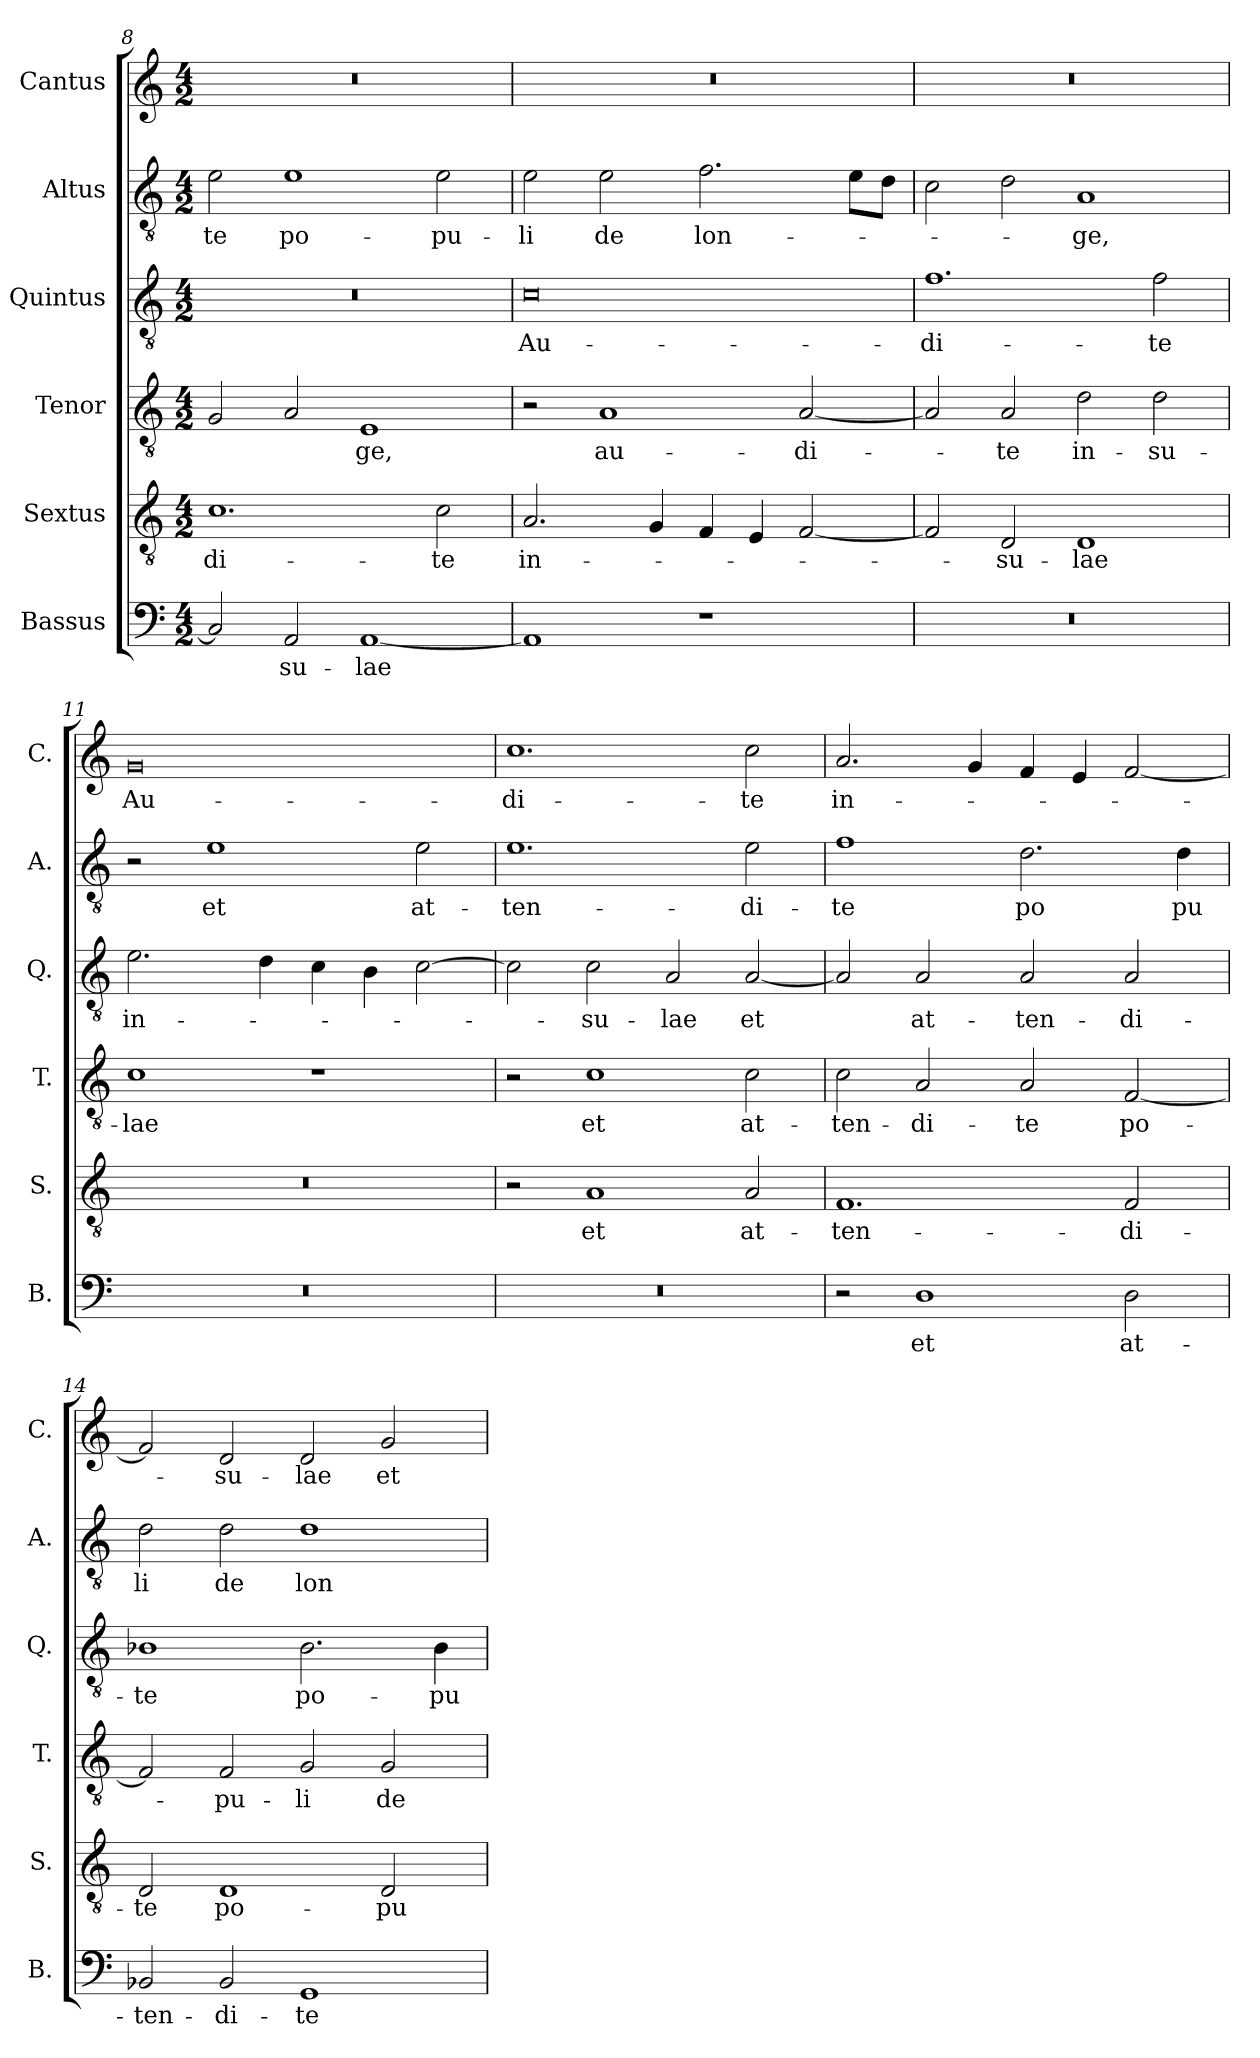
**kern	**text	**kern	**text	**kern	**text	**kern	**text	**kern	**text	**kern	**text
*part6	*part6	*part5	*part5	*part4	*part4	*part3	*part3	*part2	*part2	*part1	*part1
*staff6	*staff6	*staff5	*staff5	*staff4	*staff4	*staff3	*staff3	*staff2	*staff2	*staff1	*staff1
*I"Bassus	*	*I"Sextus	*	*I"Tenor	*	*I"Quintus	*	*I"Altus	*	*I"Cantus	*
*I'B.	*	*I'S.	*	*I'T.	*	*I'Q.	*	*I'A.	*	*I'C.	*
*clefF4	*	*clefGv2	*	*clefGv2	*	*clefGv2	*	*clefGv2	*	*clefG2	*
*k[]	*	*k[]	*	*k[]	*	*k[]	*	*k[]	*	*k[]	*
*M4/2	*	*M4/2	*	*M4/2	*	*M4/2	*	*M4/2	*	*M4/2	*
=8	=8	=8	=8	=8	=8	=8	=8	=8	=8	=8	=8
!	!	!	!LO:LY:b	!	!	!	!	!	!LO:LY:b	!	!
2C/]	.	1.c	-di-	2G/	.	0r	.	2e\	-te	0r	.
!	!LO:LY:b	!	!	!	!	!	!	!	!LO:LY:b	!	!
2AA/	-su-	.	.	2A/	.	.	.	1e	po-	.	.
!	!LO:LY:b	!	!	!	!LO:LY:b	!	!	!	!	!	!
[1AA	-lae	.	.	1E	-ge,	.	.	.	.	.	.
!	!	!	!LO:LY:b	!	!	!	!	!	!LO:LY:b	!	!
.	.	2c\	-te	.	.	.	.	2e\	-pu-	.	.
!!LO:LB:g=z
=9	=9	=9	=9	=9	=9	=9	=9	=9	=9	=9	=9
!	!	!	!LO:LY:b	!	!	!	!LO:LY:b	!	!LO:LY:b	!	!
1AA]	.	2.A/	in-	2r	.	0c	Au-	2e\	-li	0r	.
!	!	!	!	!	!LO:LY:b	!	!	!	!LO:LY:b	!	!
.	.	.	.	1A	au-	.	.	2e\	de	.	.
.	.	4G/	.	.	.	.	.	.	.	.	.
!	!	!	!	!	!	!	!	!	!LO:LY:b	!	!
1r	.	4F/	.	.	.	.	.	2.f\	lon-	.	.
.	.	4E/	.	.	.	.	.	.	.	.	.
!	!	!	!	!	!LO:LY:b	!	!	!	!	!	!
.	.	[2F/	.	[2A/	-di-	.	.	.	.	.	.
.	.	.	.	.	.	.	.	8e\L	.	.	.
.	.	.	.	.	.	.	.	8d\J	.	.	.
=10	=10	=10	=10	=10	=10	=10	=10	=10	=10	=10	=10
!	!	!	!	!	!	!	!LO:LY:b	!	!	!	!
0r	.	2F/]	.	2A/]	.	1.f	-di-	2c\	.	0r	.
!	!	!	!LO:LY:b	!	!LO:LY:b	!	!	!	!	!	!
.	.	2D/	-su-	2A/	-te	.	.	2d\	.	.	.
!	!	!	!LO:LY:b	!	!LO:LY:b	!	!	!	!LO:LY:b	!	!
.	.	1D	-lae	2d\	in-	.	.	1A	-ge,	.	.
!	!	!	!	!	!LO:LY:b	!	!LO:LY:b	!	!	!	!
.	.	.	.	2d\	-su-	2f\	-te	.	.	.	.
=11	=11	=11	=11	=11	=11	=11	=11	=11	=11	=11	=11
!	!	!	!	!	!LO:LY:b	!	!LO:LY:b	!	!	!	!LO:LY:b
0r	.	0r	.	1c	-lae	2.e\	in-	2r	.	0g	Au-
!	!	!	!	!	!	!	!	!	!LO:LY:b	!	!
.	.	.	.	.	.	.	.	1e	et	.	.
.	.	.	.	.	.	4d\	.	.	.	.	.
.	.	.	.	1r	.	4c\	.	.	.	.	.
.	.	.	.	.	.	4B\	.	.	.	.	.
!	!	!	!	!	!	!	!	!	!LO:LY:b	!	!
.	.	.	.	.	.	[2c\	.	2e\	at-	.	.
=12	=12	=12	=12	=12	=12	=12	=12	=12	=12	=12	=12
!	!	!	!	!	!	!	!	!	!LO:LY:b	!	!LO:LY:b
0r	.	2r	.	2r	.	2c\]	.	1.e	-ten-	1.cc	-di-
!	!	!	!LO:LY:b	!	!LO:LY:b	!	!LO:LY:b	!	!	!	!
.	.	1A	et	1c	et	2c\	-su-	.	.	.	.
!	!	!	!	!	!	!	!LO:LY:b	!	!	!	!
.	.	.	.	.	.	2A/	-lae	.	.	.	.
!	!	!	!LO:LY:b	!	!LO:LY:b	!	!LO:LY:b	!	!LO:LY:b	!	!LO:LY:b
.	.	2A/	at-	2c\	at-	[2A/	et	2e\	-di-	2cc\	-te
=13	=13	=13	=13	=13	=13	=13	=13	=13	=13	=13	=13
!	!	!	!LO:LY:b	!	!LO:LY:b	!	!	!	!LO:LY:b	!	!LO:LY:b
2r	.	1.F	-ten-	2c\	-ten-	2A/]	.	1f	-te	2.a/	in-
!	!LO:LY:b	!	!	!	!LO:LY:b	!	!LO:LY:b	!	!	!	!
1D	et	.	.	2A/	-di-	2A/	at-	.	.	.	.
.	.	.	.	.	.	.	.	.	.	4g/	.
!	!	!	!	!	!LO:LY:b	!	!LO:LY:b	!	!LO:LY:b	!	!
.	.	.	.	2A/	-te	2A/	-ten-	2.d\	po	4f/	.
.	.	.	.	.	.	.	.	.	.	4e/	.
!	!LO:LY:b	!	!LO:LY:b	!	!LO:LY:b	!	!LO:LY:b	!	!	!	!
2D\	at-	2F/	-di-	[2F/	po-	2A/	-di-	.	.	[2f/	.
!	!	!	!	!	!	!	!	!	!LO:LY:b	!	!
.	.	.	.	.	.	.	.	4d\	pu	.	.
=14	=14	=14	=14	=14	=14	=14	=14	=14	=14	=14	=14
!	!LO:LY:b	!	!LO:LY:b	!	!	!	!LO:LY:b	!	!LO:LY:b	!	!
2BB-X/	-ten-	2D/	-te	2F/]	.	1B-X	-te	2d\	li	2f/]	.
!	!LO:LY:b	!	!LO:LY:b	!	!LO:LY:b	!	!	!	!LO:LY:b	!	!LO:LY:b
2BB-/	-di-	1D	po-	2F/	-pu-	.	.	2d\	de	2d/	-su-
!	!LO:LY:b	!	!	!	!LO:LY:b	!	!LO:LY:b	!	!LO:LY:b	!	!LO:LY:b
1GG	-te	.	.	2G/	-li	2.B-\	po-	1d	lon	2d/	-lae
!	!	!	!LO:LY:b	!	!LO:LY:b	!	!	!	!	!	!LO:LY:b
.	.	2D/	-pu-	2G/	de	.	.	.	.	2g/	et
!	!	!	!	!	!	!	!LO:LY:b	!	!	!	!
.	.	.	.	.	.	4B-\	-pu-	.	.	.	.
=	=	=	=	=	=	=	=	=	=	=	=
*-	*-	*-	*-	*-	*-	*-	*-	*-	*-	*-	*-
